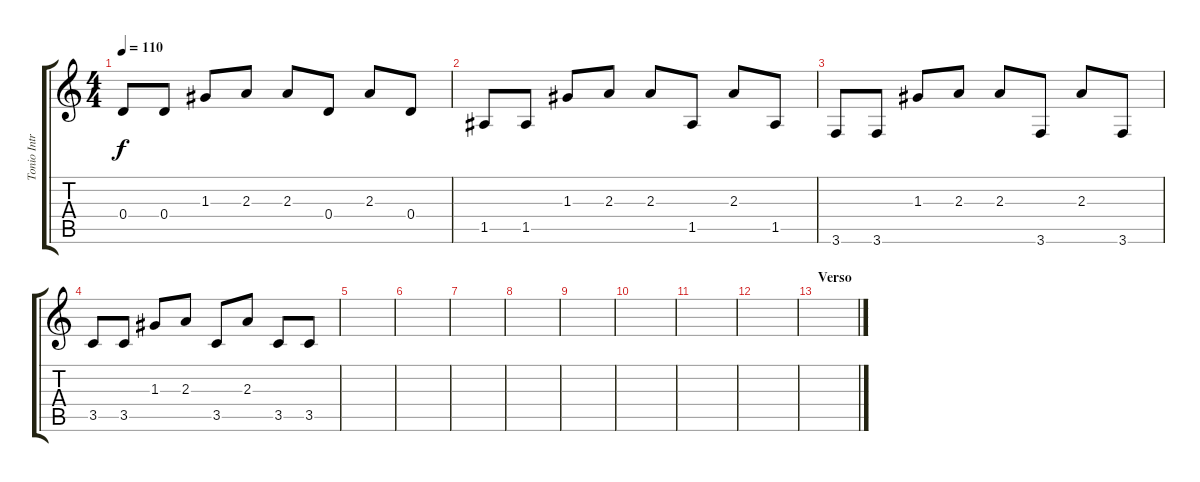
\track ("Tonio Intro Delay" "Tonio Intr") {instrument electricguitarclean}
\staff {score tabs}
\tuning (E4 B3 G3 D3 A2 D2) {hide}
\ts (4 4)
\tempo 110
\clef g2
\ks c
0.4.8{dy f instrument electricguitarclean} 0.4.8 1.3.8 2.3.8 2.3.8 0.4.8 2.3.8 0.4.8 |
1.5.8 1.5.8 1.3.8 2.3.8 2.3.8 1.5.8 2.3.8 1.5.8 |
3.6.8 3.6.8 1.3.8 2.3.8 2.3.8 3.6.8 2.3.8 3.6.8 |
3.5.8 3.5.8 1.3.8 2.3.8 3.5.8 2.3.8 3.5.8 3.5.8 |
|
|
|
|
|
|
|
|
\section ("" "Verso")
